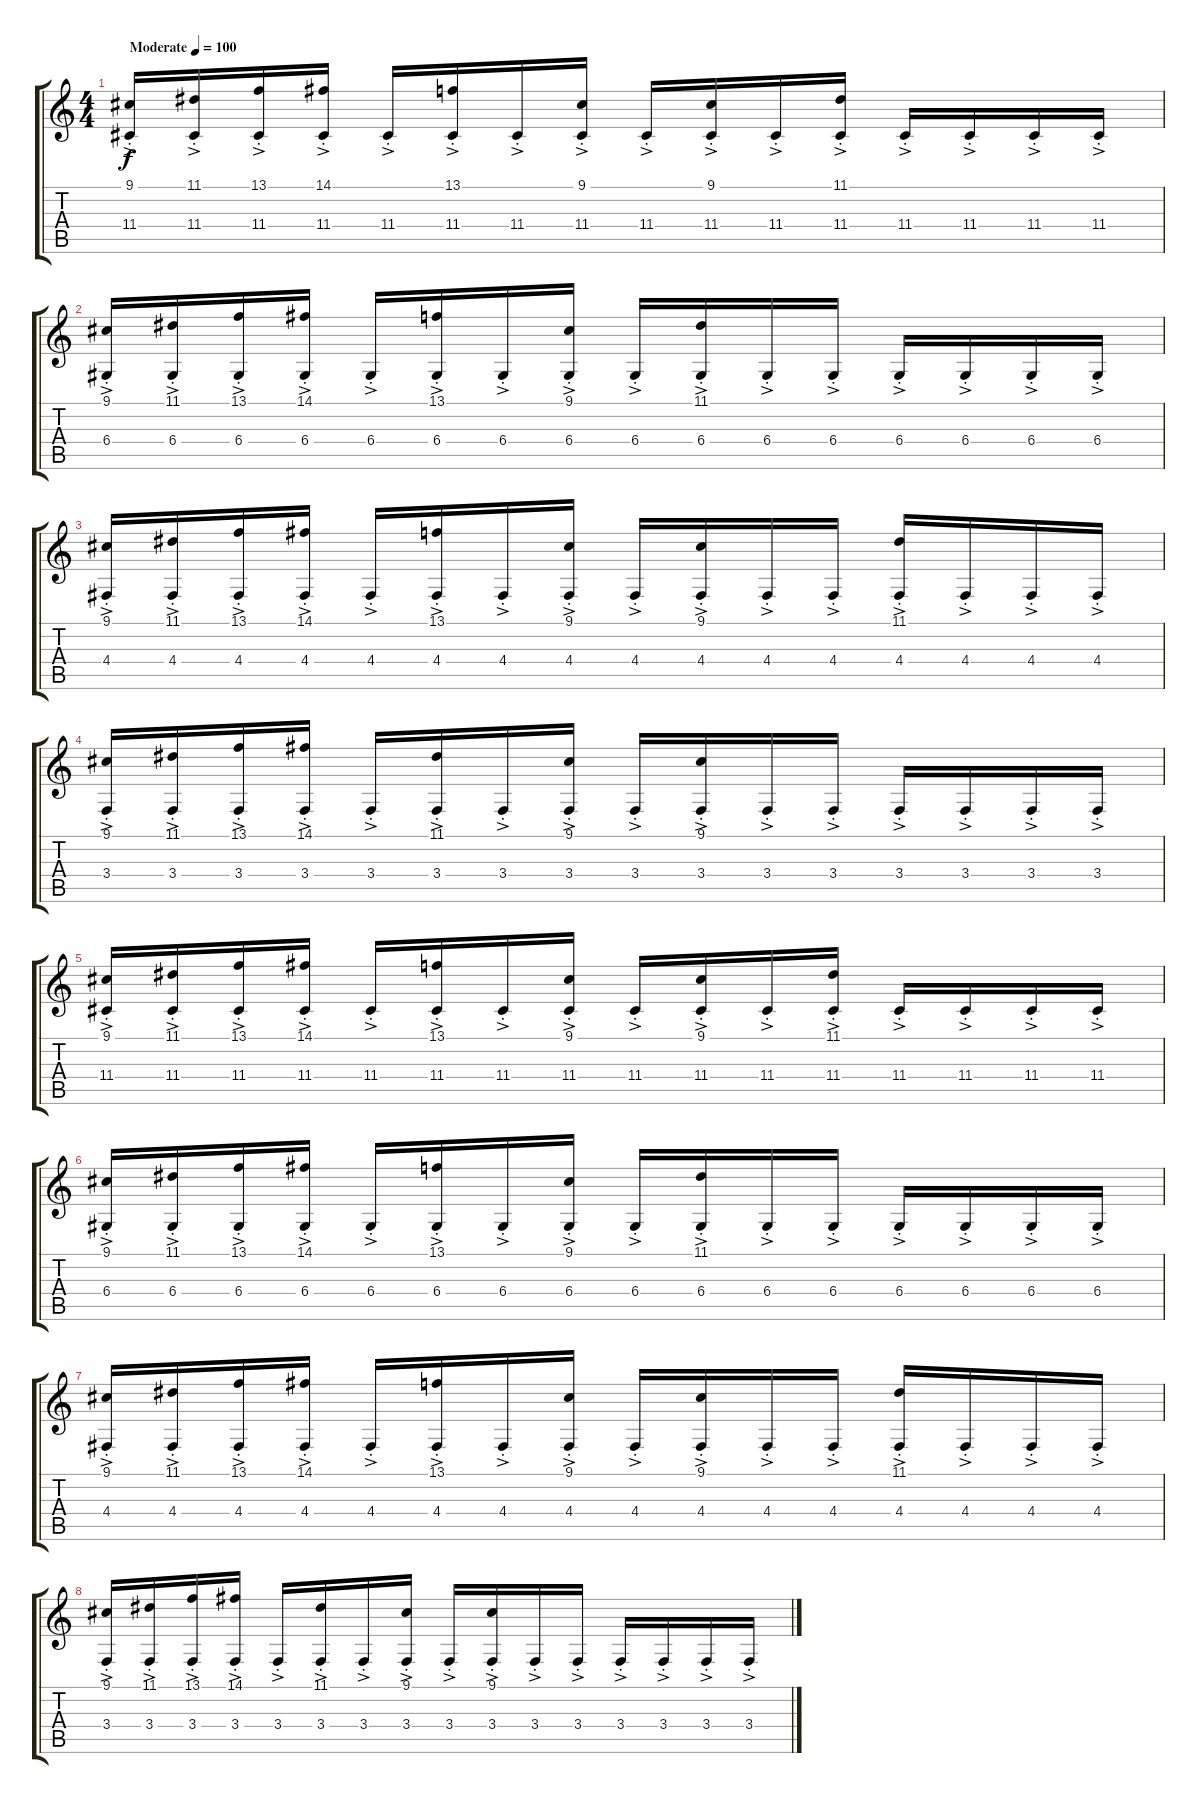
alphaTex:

\track (" " " ") {instrument lead2sawtooth}
\staff {score tabs}
\tuning (E4 B3 G3 D3 A2 E2) {hide}
\ts (4 4)
\tempo (100 "Moderate")
\clef g2
\ks c
(9.1 11.4{ac st}).16{dy f instrument lead2sawtooth} (11.1 11.4{ac st}).16 (13.1 11.4{ac st}).16 (14.1 11.4{ac st}).16 11.4{ac st}.16 (13.1 11.4{ac st}).16 11.4{ac st}.16 (9.1 11.4{ac st}).16 11.4{ac st}.16 (9.1 11.4{ac st}).16 11.4{ac st}.16 (11.1 11.4{ac st}).16 11.4{ac st}.16 11.4{ac st}.16 11.4{ac st}.16 11.4{ac st}.16 |
(9.1 6.4{ac st}).16 (11.1 6.4{ac st}).16 (13.1 6.4{ac st}).16 (14.1 6.4{ac st}).16 6.4{ac st}.16 (13.1 6.4{ac st}).16 6.4{ac st}.16 (9.1 6.4{ac st}).16 6.4{ac st}.16 (11.1 6.4{ac st}).16 6.4{ac st}.16 6.4{ac st}.16 6.4{ac st}.16 6.4{ac st}.16 6.4{ac st}.16 6.4{ac st}.16 |
(9.1 4.4{ac st}).16 (11.1 4.4{ac st}).16 (13.1 4.4{ac st}).16 (14.1 4.4{ac st}).16 4.4{ac st}.16 (13.1 4.4{ac st}).16 4.4{ac st}.16 (9.1 4.4{ac st}).16 4.4{ac st}.16 (9.1 4.4{ac st}).16 4.4{ac st}.16 4.4{ac st}.16 (11.1 4.4{ac st}).16 4.4{ac st}.16 4.4{ac st}.16 4.4{ac st}.16 |
(9.1 3.4{ac st}).16 (11.1 3.4{ac st}).16 (13.1 3.4{ac st}).16 (14.1 3.4{ac st}).16 3.4{ac st}.16 (11.1 3.4{ac st}).16 3.4{ac st}.16 (9.1 3.4{ac st}).16 3.4{ac st}.16 (9.1 3.4{ac st}).16 3.4{ac st}.16 3.4{ac st}.16 3.4{ac st}.16 3.4{ac st}.16 3.4{ac st}.16 3.4{ac st}.16 |
(9.1 11.4{ac st}).16 (11.1 11.4{ac st}).16 (13.1 11.4{ac st}).16 (14.1 11.4{ac st}).16 11.4{ac st}.16 (13.1 11.4{ac st}).16 11.4{ac st}.16 (9.1 11.4{ac st}).16 11.4{ac st}.16 (9.1 11.4{ac st}).16 11.4{ac st}.16 (11.1 11.4{ac st}).16 11.4{ac st}.16 11.4{ac st}.16 11.4{ac st}.16 11.4{ac st}.16 |
(9.1 6.4{ac st}).16 (11.1 6.4{ac st}).16 (13.1 6.4{ac st}).16 (14.1 6.4{ac st}).16 6.4{ac st}.16 (13.1 6.4{ac st}).16 6.4{ac st}.16 (9.1 6.4{ac st}).16 6.4{ac st}.16 (11.1 6.4{ac st}).16 6.4{ac st}.16 6.4{ac st}.16 6.4{ac st}.16 6.4{ac st}.16 6.4{ac st}.16 6.4{ac st}.16 |
(9.1 4.4{ac st}).16 (11.1 4.4{ac st}).16 (13.1 4.4{ac st}).16 (14.1 4.4{ac st}).16 4.4{ac st}.16 (13.1 4.4{ac st}).16 4.4{ac st}.16 (9.1 4.4{ac st}).16 4.4{ac st}.16 (9.1 4.4{ac st}).16 4.4{ac st}.16 4.4{ac st}.16 (11.1 4.4{ac st}).16 4.4{ac st}.16 4.4{ac st}.16 4.4{ac st}.16 |
(9.1 3.4{ac st}).16 (11.1 3.4{ac st}).16 (13.1 3.4{ac st}).16 (14.1 3.4{ac st}).16 3.4{ac st}.16 (11.1 3.4{ac st}).16 3.4{ac st}.16 (9.1 3.4{ac st}).16 3.4{ac st}.16 (9.1 3.4{ac st}).16 3.4{ac st}.16 3.4{ac st}.16 3.4{ac st}.16 3.4{ac st}.16 3.4{ac st}.16 3.4{ac st}.16
